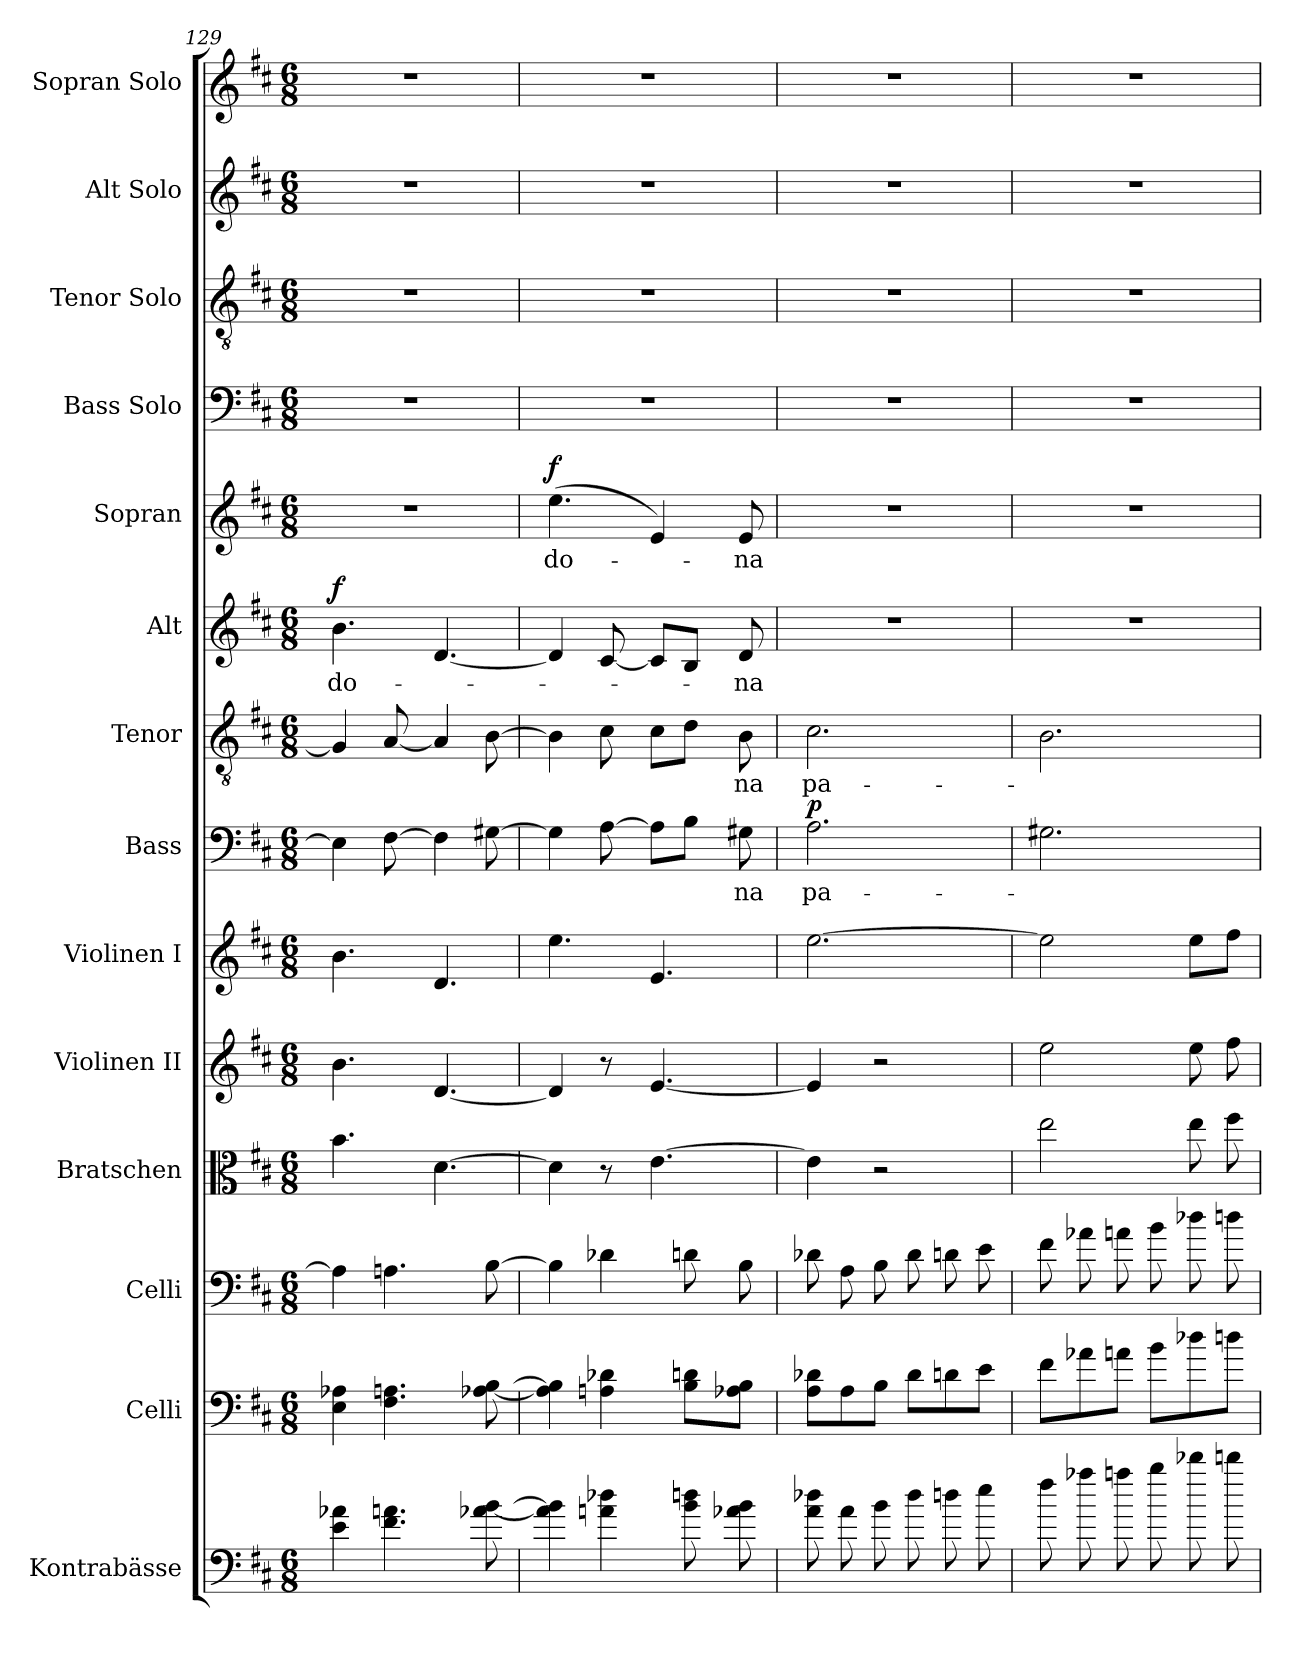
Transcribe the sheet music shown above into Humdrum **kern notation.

**kern	**kern	**kern	**kern	**kern	**kern	**kern	**text	**dynam	**kern	**text	**kern	**text	**dynam	**kern	**text	**dynam	**kern	**kern	**kern	**kern
*part14	*part13	*part12	*part11	*part10	*part9	*part8	*part8	*part8	*part7	*part7	*part6	*part6	*part6	*part5	*part5	*part5	*part4	*part3	*part2	*part1
*staff14	*staff13	*staff12	*staff11	*staff10	*staff9	*staff8	*staff8	*staff8	*staff7	*staff7	*staff6	*staff6	*staff6	*staff5	*staff5	*staff5	*staff4	*staff3	*staff2	*staff1
*I"Kontrabässe	*I"Celli	*I"Celli	*I"Bratschen	*I"Violinen II	*I"Violinen I	*I"Bass	*	*	*I"Tenor	*	*I"Alt	*	*	*I"Sopran	*	*	*I"Bass Solo	*I"Tenor Solo	*I"Alt Solo	*I"Sopran Solo
*	*I'Cl.	*	*	*	*I'Vl.	*I'B.	*	*	*I'T.	*	*I'A.	*	*	*I'S.	*	*	*I'B.S.	*I'T.S.	*I'A.S.	*I'S.S.
*clefF4	*clefF4	*clefF4	*clefC3	*clefG2	*clefG2	*clefF4	*	*	*clefGv2	*	*clefG2	*	*	*clefG2	*	*	*clefF4	*clefGv2	*clefG2	*clefG2
*ITrd7c12	*	*	*	*	*	*	*	*	*	*	*	*	*	*	*	*	*	*	*	*
*k[f#c#]	*k[f#c#]	*k[f#c#]	*k[f#c#]	*k[f#c#]	*k[f#c#]	*k[f#c#]	*	*	*k[f#c#]	*	*k[f#c#]	*	*	*k[f#c#]	*	*	*k[f#c#]	*k[f#c#]	*k[f#c#]	*k[f#c#]
*M6/8	*M6/8	*M6/8	*M6/8	*M6/8	*M6/8	*M6/8	*	*	*M6/8	*	*M6/8	*	*	*M6/8	*	*	*M6/8	*M6/8	*M6/8	*M6/8
=129	=129	=129	=129	=129	=129	=129	=129	=129	=129	=129	=129	=129	=129	=129	=129	=129	=129	=129	=129	=129
!	!	!	!	!	!	!	!	!	!	!	!	!LO:LY:b	!LO:DY:a	!	!	!	!	!	!	!
4E\ 4A-X\	4E\ 4A-X\	4A-\]	4.b\	4.b\	4.b\	4E\]	.	.	4G#/]	.	4.b\	-do-	f	2.r	.	.	2.r	2.r	2.r	2.r
4.F#\ 4.An\	4.F#\ 4.An\	4.An\	.	.	.	[8F#\	.	.	[8A/	.	.	.	.	.	.	.	.	.	.	.
.	.	.	[4.d\	[4.d/	4.d/	4F#\]	.	.	4A/]	.	[4.d/	.	.	.	.	.	.	.	.	.
[8A-X\ [8B\	[8A-X\ [8B\	[8B\	.	.	.	[8G#X\	.	.	[8B\	.	.	.	.	.	.	.	.	.	.	.
=130	=130	=130	=130	=130	=130	=130	=130	=130	=130	=130	=130	=130	=130	=130	=130	=130	=130	=130	=130	=130
*	*	*	*	*	*	*	*	*	*	*	*	*	*	*	*	*	*	*	*	*MM98
!	!	!	!	!	!	!	!	!	!	!	!	!	!	!	!LO:LY:b	!LO:DY:a	!	!	!	!
4A-\] 4B\]	4A-\] 4B\]	4B\]	4d\]	4d/]	4.ee\	4G#\]	.	.	4B\]	.	4d/]	.	.	(>4.ee\	-do-	f	2.r	2.r	2.r	2.r
4An\ 4d-X\	4An\ 4d-X\	4d-X\	8r	8r	.	[8A\	.	.	8c#\	.	[8c#/	.	.	.	.	.	.	.	.	.
.	.	.	[4.e\	[4.e/	4.e/	8A\L]	.	.	8c#\L	.	8c#/L]	.	.	4e/)	.	.	.	.	.	.
8B\ 8dn\	8B\ 8dn\L	8dn\	.	.	.	8B\J	.	.	8d\J	.	8B/J	.	.	.	.	.	.	.	.	.
!	!	!	!	!	!	!	!LO:LY:b	!	!	!LO:LY:b	!	!LO:LY:b	!	!	!LO:LY:b	!	!	!	!	!
8A-X\ 8B\	8A-X\ 8B\J	8B\	.	.	.	8G#X\	na	.	8B\	na	8d/	na	.	8e/	na	.	.	.	.	.
!!LO:LB:g=z
=131	=131	=131	=131	=131	=131	=131	=131	=131	=131	=131	=131	=131	=131	=131	=131	=131	=131	=131	=131	=131
!	!	!	!	!	!	!	!LO:LY:b	!LO:DY:a	!	!LO:LY:b	!	!	!	!	!	!	!	!	!	!
8A\ 8d-X\	8A\ 8d-X\L	8d-X\	4e\]	4e/]	[2.ee\	2.A\	-pa-	p	2.c#\	-pa-	2.r	.	.	2.r	.	.	2.r	2.r	2.r	2.r
8A\	8A\	8A\	.	.	.	.	.	.	.	.	.	.	.	.	.	.	.	.	.	.
8B\	8B\J	8B\	2r	2r	.	.	.	.	.	.	.	.	.	.	.	.	.	.	.	.
8d-\	8d-\L	8d-\	.	.	.	.	.	.	.	.	.	.	.	.	.	.	.	.	.	.
8dn\	8dn\	8dn\	.	.	.	.	.	.	.	.	.	.	.	.	.	.	.	.	.	.
8e\	8e\J	8e\	.	.	.	.	.	.	.	.	.	.	.	.	.	.	.	.	.	.
=132	=132	=132	=132	=132	=132	=132	=132	=132	=132	=132	=132	=132	=132	=132	=132	=132	=132	=132	=132	=132
8f#\	8f#\L	8f#\	2ee\	2ee\	2ee\]	2.G#X\	.	.	2.B\	.	2.r	.	.	2.r	.	.	2.r	2.r	2.r	2.r
8a-X\	8a-X\	8a-X\	.	.	.	.	.	.	.	.	.	.	.	.	.	.	.	.	.	.
8an\	8an\J	8an\	.	.	.	.	.	.	.	.	.	.	.	.	.	.	.	.	.	.
8b\	8b\L	8b\	.	.	.	.	.	.	.	.	.	.	.	.	.	.	.	.	.	.
8dd-X\	8dd-X\	8dd-X\	8ee\	8ee\	8ee\L	.	.	.	.	.	.	.	.	.	.	.	.	.	.	.
8ddn\	8ddn\J	8ddn\	8ff#\	8ff#\	8ff#\J	.	.	.	.	.	.	.	.	.	.	.	.	.	.	.
=	=	=	=	=	=	=	=	=	=	=	=	=	=	=	=	=	=	=	=	=
*-	*-	*-	*-	*-	*-	*-	*-	*-	*-	*-	*-	*-	*-	*-	*-	*-	*-	*-	*-	*-
